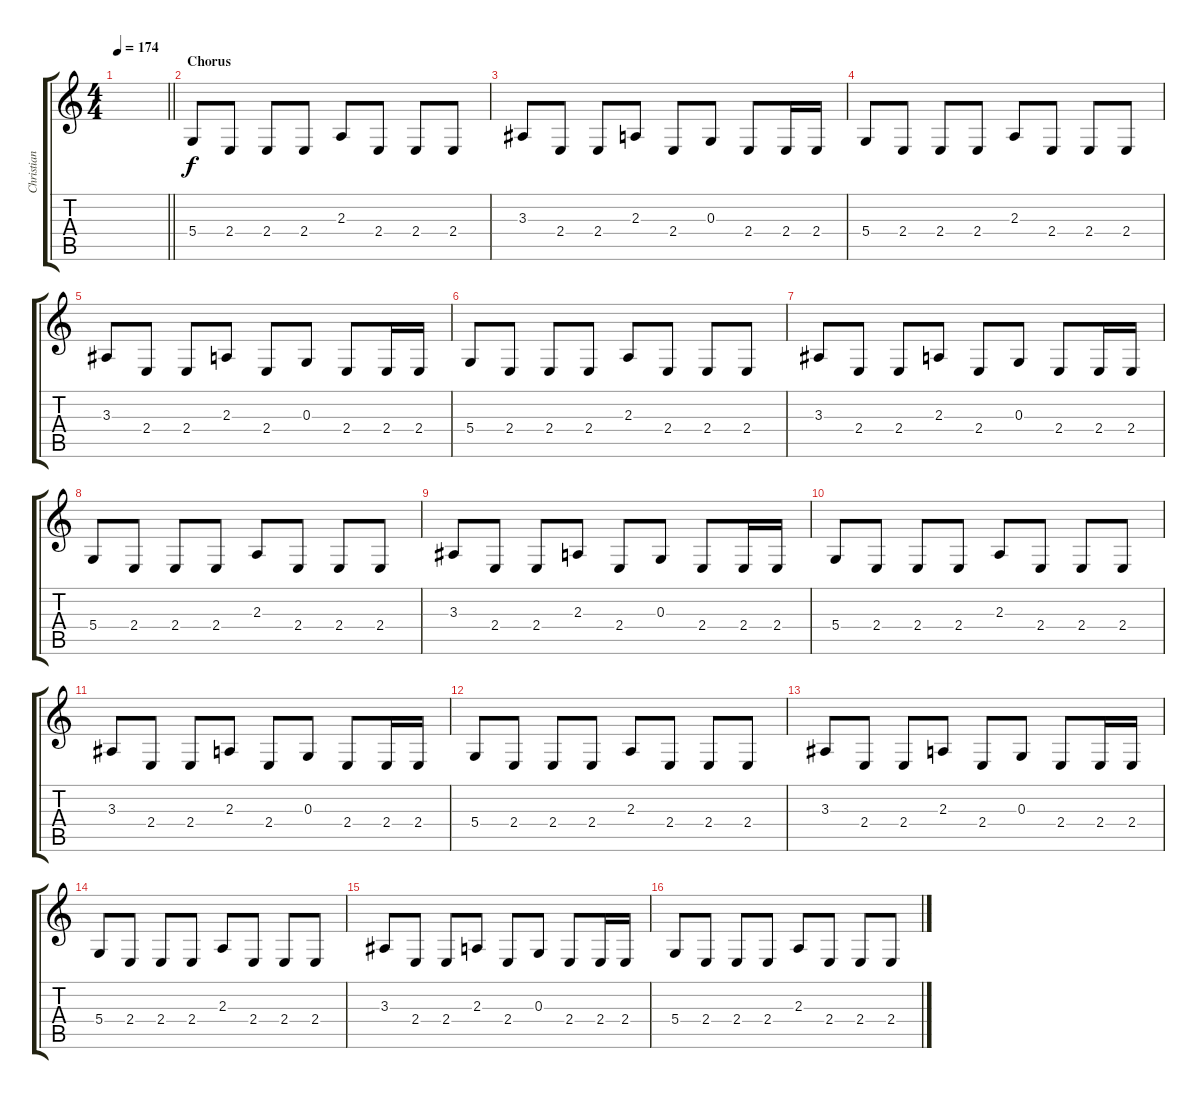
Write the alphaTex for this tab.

\track ("Christian L. (Keyboard)" "Christian ") {instrument synthbrass1}
\staff {score tabs}
\tuning (E4 B3 G3 D3 A2 E2) {hide}
\ts (4 4)
\tempo 174
\clef g2
\barLineRight lightlight
\ks c
|
\section ("" "Chorus")
5.4.8 2.4.8 2.4.8 2.4.8 2.3.8 2.4.8 2.4.8 2.4.8 |
3.3.8 2.4.8 2.4.8 2.3.8 2.4.8 0.3.8 2.4.8 2.4.16 2.4.16 |
5.4.8 2.4.8 2.4.8 2.4.8 2.3.8 2.4.8 2.4.8 2.4.8 |
3.3.8 2.4.8 2.4.8 2.3.8 2.4.8 0.3.8 2.4.8 2.4.16 2.4.16 |
5.4.8 2.4.8 2.4.8 2.4.8 2.3.8 2.4.8 2.4.8 2.4.8 |
3.3.8 2.4.8 2.4.8 2.3.8 2.4.8 0.3.8 2.4.8 2.4.16 2.4.16 |
5.4.8 2.4.8 2.4.8 2.4.8 2.3.8 2.4.8 2.4.8 2.4.8 |
3.3.8 2.4.8 2.4.8 2.3.8 2.4.8 0.3.8 2.4.8 2.4.16 2.4.16 |
5.4.8 2.4.8 2.4.8 2.4.8 2.3.8 2.4.8 2.4.8 2.4.8 |
3.3.8 2.4.8 2.4.8 2.3.8 2.4.8 0.3.8 2.4.8 2.4.16 2.4.16 |
5.4.8 2.4.8 2.4.8 2.4.8 2.3.8 2.4.8 2.4.8 2.4.8 |
3.3.8 2.4.8 2.4.8 2.3.8 2.4.8 0.3.8 2.4.8 2.4.16 2.4.16 |
5.4.8 2.4.8 2.4.8 2.4.8 2.3.8 2.4.8 2.4.8 2.4.8 |
3.3.8 2.4.8 2.4.8 2.3.8 2.4.8 0.3.8 2.4.8 2.4.16 2.4.16 |
5.4.8 2.4.8 2.4.8 2.4.8 2.3.8 2.4.8 2.4.8 2.4.8
